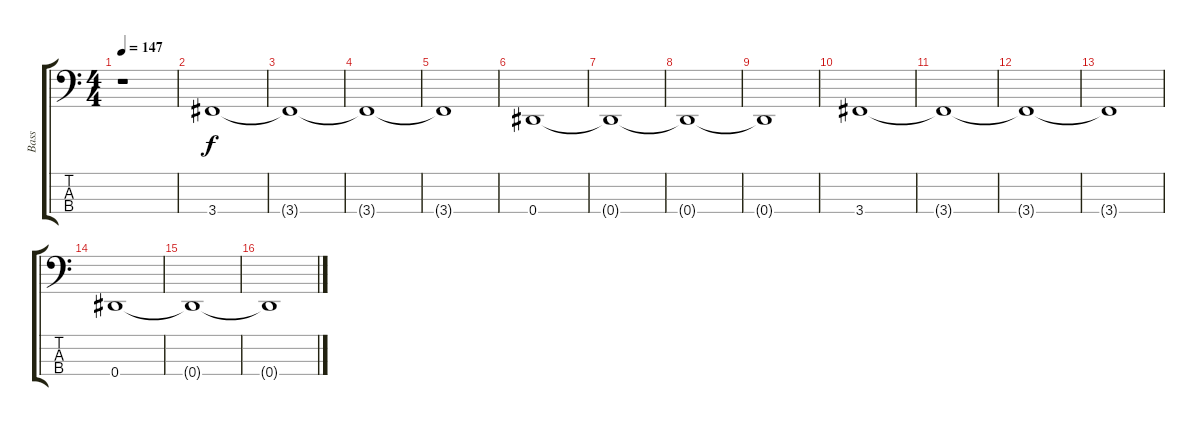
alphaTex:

\track ("Bass" "Bass") {instrument electricbasspick}
\staff {score tabs}
\tuning (Gb2 Db2 Ab1 Eb1) {hide}
\ts (4 4)
\tempo 147
\clef f4
\ks c
r.1{dy f instrument electricbasspick} |
3.4.1 |
3.4{t}.1 |
3.4{t}.1 |
3.4{t}.1 |
0.4.1 |
0.4{t}.1 |
0.4{t}.1 |
0.4{t}.1 |
3.4.1 |
3.4{t}.1 |
3.4{t}.1 |
3.4{t}.1 |
0.4.1 |
0.4{t}.1 |
0.4{t}.1
